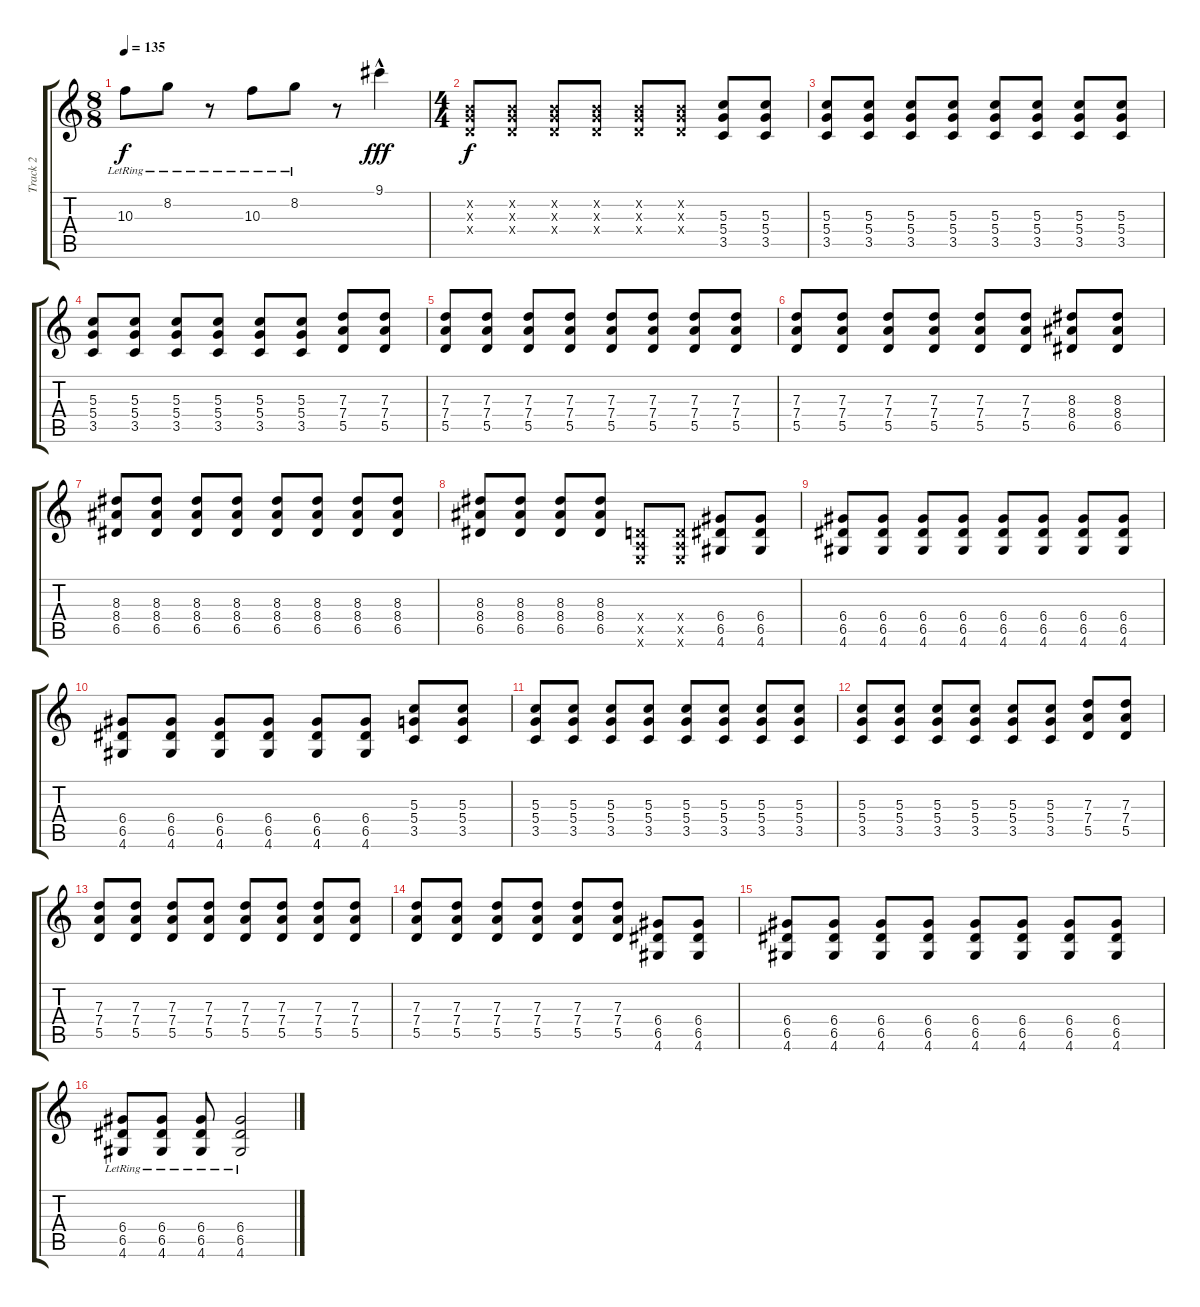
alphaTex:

\track ("Track 2" "Track 2") {instrument distortionguitar}
\staff {score tabs}
\tuning (E4 B3 G3 D3 A2 E2) {hide}
\ts (8 8)
\tempo 135
\clef g2
\ks c
10.3{lr}.8{dy f} 8.2{lr}.8 r.8 10.3{lr}.8 8.2{lr}.8 r.8 9.1{hac}.4{dy fff} |
\ts (4 4)
(0.2{x} 0.3{x} 0.4{x}).8{dy f} (0.2{x} 0.3{x} 0.4{x}).8 (0.2{x} 0.3{x} 0.4{x}).8 (0.2{x} 0.3{x} 0.4{x}).8 (0.2{x} 0.3{x} 0.4{x}).8 (0.2{x} 0.3{x} 0.4{x}).8 (5.3 5.4 3.5).8 (5.3 5.4 3.5).8 |
(5.3 5.4 3.5).8 (5.3 5.4 3.5).8 (5.3 5.4 3.5).8 (5.3 5.4 3.5).8 (5.3 5.4 3.5).8 (5.3 5.4 3.5).8 (5.3 5.4 3.5).8 (5.3 5.4 3.5).8 |
(5.3 5.4 3.5).8 (5.3 5.4 3.5).8 (5.3 5.4 3.5).8 (5.3 5.4 3.5).8 (5.3 5.4 3.5).8 (5.3 5.4 3.5).8 (7.3 7.4 5.5).8 (7.3 7.4 5.5).8 |
(7.3 7.4 5.5).8 (7.3 7.4 5.5).8 (7.3 7.4 5.5).8 (7.3 7.4 5.5).8 (7.3 7.4 5.5).8 (7.3 7.4 5.5).8 (7.3 7.4 5.5).8 (7.3 7.4 5.5).8 |
(7.3 7.4 5.5).8 (7.3 7.4 5.5).8 (7.3 7.4 5.5).8 (7.3 7.4 5.5).8 (7.3 7.4 5.5).8 (7.3 7.4 5.5).8 (8.3 8.4 6.5).8 (8.3 8.4 6.5).8 |
(8.3 8.4 6.5).8 (8.3 8.4 6.5).8 (8.3 8.4 6.5).8 (8.3 8.4 6.5).8 (8.3 8.4 6.5).8 (8.3 8.4 6.5).8 (8.3 8.4 6.5).8 (8.3 8.4 6.5).8 |
(8.3 8.4 6.5).8 (8.3 8.4 6.5).8 (8.3 8.4 6.5).8 (8.3 8.4 6.5).8 (0.4{x} 0.5{x} 0.6{x}).8 (0.4{x} 0.5{x} 0.6{x}).8 (6.4 6.5 4.6).8 (6.4 6.5 4.6).8 |
(6.4 6.5 4.6).8 (6.4 6.5 4.6).8 (6.4 6.5 4.6).8 (6.4 6.5 4.6).8 (6.4 6.5 4.6).8 (6.4 6.5 4.6).8 (6.4 6.5 4.6).8 (6.4 6.5 4.6).8 |
(6.4 6.5 4.6).8 (6.4 6.5 4.6).8 (6.4 6.5 4.6).8 (6.4 6.5 4.6).8 (6.4 6.5 4.6).8 (6.4 6.5 4.6).8 (5.3 5.4 3.5).8 (5.3 5.4 3.5).8 |
(5.3 5.4 3.5).8 (5.3 5.4 3.5).8 (5.3 5.4 3.5).8 (5.3 5.4 3.5).8 (5.3 5.4 3.5).8 (5.3 5.4 3.5).8 (5.3 5.4 3.5).8 (5.3 5.4 3.5).8 |
(5.3 5.4 3.5).8 (5.3 5.4 3.5).8 (5.3 5.4 3.5).8 (5.3 5.4 3.5).8 (5.3 5.4 3.5).8 (5.3 5.4 3.5).8 (7.3 7.4 5.5).8 (7.3 7.4 5.5).8 |
(7.3 7.4 5.5).8 (7.3 7.4 5.5).8 (7.3 7.4 5.5).8 (7.3 7.4 5.5).8 (7.3 7.4 5.5).8 (7.3 7.4 5.5).8 (7.3 7.4 5.5).8 (7.3 7.4 5.5).8 |
(7.3 7.4 5.5).8 (7.3 7.4 5.5).8 (7.3 7.4 5.5).8 (7.3 7.4 5.5).8 (7.3 7.4 5.5).8 (7.3 7.4 5.5).8 (6.4 6.5 4.6).8 (6.4 6.5 4.6).8 |
(6.4 6.5 4.6).8 (6.4 6.5 4.6).8 (6.4 6.5 4.6).8 (6.4 6.5 4.6).8 (6.4 6.5 4.6).8 (6.4 6.5 4.6).8 (6.4 6.5 4.6).8 (6.4 6.5 4.6).8 |
(6.4{lr} 6.5{lr} 4.6{lr}).8 (6.4{lr} 6.5{lr} 4.6{lr}).8 (6.4{lr} 6.5{lr} 4.6{lr}).8 (6.4{lr} 6.5{lr} 4.6{lr}).2
